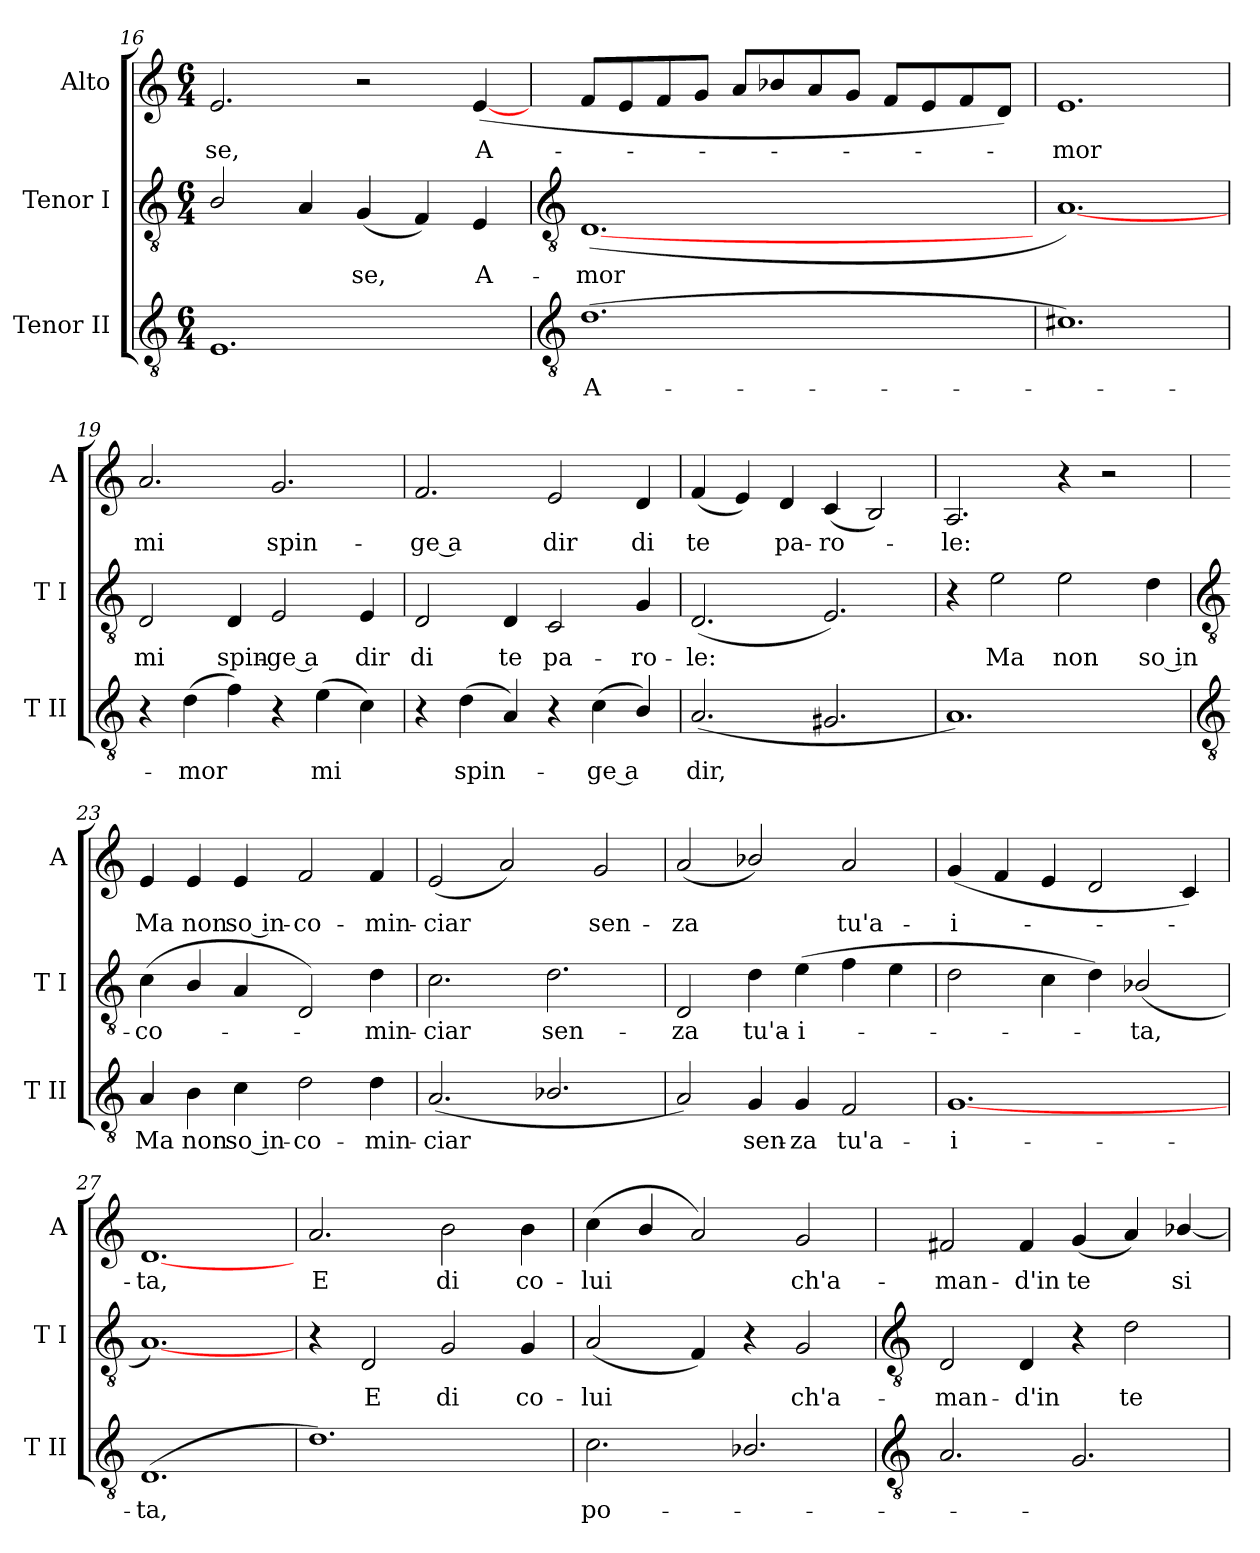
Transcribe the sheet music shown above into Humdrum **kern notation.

**kern	**text	**kern	**text	**kern	**text
*part3	*part3	*part2	*part2	*part1	*part1
*staff3	*staff3	*staff2	*staff2	*staff1	*staff1
*I"Tenor II	*	*I"Tenor I	*	*I"Alto	*
*I'T II	*	*I'T I	*	*I'A	*
*clefGv2	*	*clefGv2	*	*clefG2	*
*k[]	*	*k[]	*	*k[]	*
*C:	*	*C:	*	*C:	*
*M6/4	*	*M6/4	*	*M6/4	*
=16	=16	=16	=16	=16	=16
!	!	!	!	!	!LO:LY:b
1.E	.	2B/	.	2.e	se,
.	.	4A	.	.	.
!	!	!	!LO:LY:b	!	!
.	.	(<4G	se,	2r	.
.	.	4F)	.	.	.
!	!	!	!LO:LY:b	!	!LO:LY:b
.	.	4E	A-	(<[4e	A-
!!LO:LB:g=z
=17	=17	=17	=17	=17	=17
*clefGv2	*	*clefGv2	*	*	*
!	!LO:LY:b	!	!LO:LY:b	!	!
(>1.d	A-	(<[1.D	-mor	8fL	.
.	.	.	.	8e	.
.	.	.	.	8f	.
.	.	.	.	8gJ	.
.	.	.	.	8aL	.
.	.	.	.	8b-X/	.
.	.	.	.	8a	.
.	.	.	.	8gJ	.
.	.	.	.	8fL	.
.	.	.	.	8e	.
.	.	.	.	8f	.
.	.	.	.	8dJ)	.
=18	=18	=18	=18	=18	=18
!	!	!	!	!	!LO:LY:b
1.c#X)	.	[1.A)	.	1.e	mor
=19	=19	=19	=19	=19	=19
!	!	!	!LO:LY:b	!	!LO:LY:b
4r	.	2D	mi	2.a	mi
!	!LO:LY:b	!	!	!	!
(>4d	mor	.	.	.	.
!	!	!	!LO:LY:b	!	!
4f)	.	4D	spin-	.	.
!	!	!	!LO:LY:b	!	!LO:LY:b
4r	.	2E	-ge a	2.g	spin-
!	!LO:LY:b	!	!	!	!
(>4e	mi	.	.	.	.
!	!	!	!LO:LY:b	!	!
4c)	.	4E	dir	.	.
=20	=20	=20	=20	=20	=20
!	!	!	!LO:LY:b	!	!LO:LY:b
4r	.	2D	di	2.f	-ge a
!	!LO:LY:b	!	!	!	!
(<4d	spin-	.	.	.	.
!	!	!	!LO:LY:b	!	!
4A)	.	4D	te	.	.
!	!	!	!LO:LY:b	!	!LO:LY:b
4r	.	2C	pa-	2e	dir
!	!LO:LY:b	!	!	!	!
(<4c	ge a	.	.	.	.
!	!	!	!LO:LY:b	!	!LO:LY:b
4B/)	.	4G	-ro-	4d	di
=21	=21	=21	=21	=21	=21
!	!LO:LY:b	!	!LO:LY:b	!	!LO:LY:b
(<2.A	dir,	(<2.D	-le:	(<4f	te
.	.	.	.	4e)	.
!	!	!	!	!	!LO:LY:b
.	.	.	.	4d	pa-
!	!	!	!	!	!LO:LY:b
2.G#X	.	2.E)	.	(<4c	-ro-
.	.	.	.	2B)	.
=22	=22	=22	=22	=22	=22
!	!	!	!	!	!LO:LY:b
1.A)	.	4r	.	2.A	le:
!	!	!	!LO:LY:b	!	!
.	.	2e	Ma	.	.
!	!	!	!LO:LY:b	!	!
.	.	2e	non	4r	.
.	.	.	.	2r	.
!	!	!	!LO:LY:b	!	!
.	.	4d	so in-	.	.
!!LO:LB:g=z
=23	=23	=23	=23	=23	=23
*clefGv2	*	*clefGv2	*	*	*
!	!LO:LY:b	!	!LO:LY:b	!	!LO:LY:b
4A	Ma	(<4c	-co-	4e	Ma
!	!LO:LY:b	!	!	!	!LO:LY:b
4B	non	4B/	.	4e	non
!	!LO:LY:b	!	!	!	!LO:LY:b
4c	so in-	4A	.	4e	so in-
!	!LO:LY:b	!	!	!	!LO:LY:b
2d	-co-	2D)	.	2f	-co-
!	!LO:LY:b	!	!LO:LY:b	!	!LO:LY:b
4d	-min-	4d	-min-	4f	-min-
=24	=24	=24	=24	=24	=24
!	!LO:LY:b	!	!LO:LY:b	!	!LO:LY:b
(<2.A	-ciar	2.c	-ciar	(<2e	-ciar
.	.	.	.	2a)	.
!	!	!	!LO:LY:b	!	!
2.B-X/	.	2.d	sen-	.	.
!	!	!	!	!	!LO:LY:b
.	.	.	.	2g	sen-
=25	=25	=25	=25	=25	=25
!	!	!	!LO:LY:b	!	!LO:LY:b
2A)	.	2D	-za	(<2a	-za
!	!LO:LY:b	!	!LO:LY:b	!	!
4G	sen-	4d	tu'a-	2b-X/)	.
!	!LO:LY:b	!	!LO:LY:b	!	!
4G	-za	(>4e	-i-	.	.
!	!LO:LY:b	!	!	!	!LO:LY:b
2F	tu'a-	4f	.	2a	tu'a-
.	.	4e	.	.	.
=26	=26	=26	=26	=26	=26
!	!LO:LY:b	!	!	!	!LO:LY:b
[1.G	-i-	2d	.	(<4g	-i-
.	.	.	.	4f	.
.	.	4c	.	4e	.
.	.	4d)	.	2d	.
!	!	!	!LO:LY:b	!	!
.	.	(<2B-X/	ta,	.	.
.	.	.	.	4c)	.
=27	=27	=27	=27	=27	=27
!	!LO:LY:b	!	!	!	!LO:LY:b
(<1.D	-ta,	[1.A)	.	[1.d	-ta,
=28	=28	=28	=28	=28	=28
!	!	!	!	!	!LO:LY:b
1.d)	.	4r	.	2.a	E
!	!	!	!LO:LY:b	!	!
.	.	2D	E	.	.
!	!	!	!LO:LY:b	!	!LO:LY:b
.	.	2G	di	2b	di
!	!	!	!LO:LY:b	!	!LO:LY:b
.	.	4G	co-	4b	co-
=29	=29	=29	=29	=29	=29
!	!LO:LY:b	!	!LO:LY:b	!	!LO:LY:b
2.c	po-	(<2A	-lui	(<4cc	-lui
.	.	.	.	4b/	.
.	.	4F)	.	2a)	.
2.B-X/	.	4r	.	.	.
!	!	!	!LO:LY:b	!	!LO:LY:b
.	.	2G	ch'a-	2g	ch'a-
!!LO:LB:g=z
=30	=30	=30	=30	=30	=30
*clefGv2	*	*clefGv2	*	*	*
!	!	!	!LO:LY:b	!	!LO:LY:b
2.A	.	2D	-man-	2f#X	-man-
!	!	!	!LO:LY:b	!	!LO:LY:b
.	.	4D	-d'in	4f#	-d'in
!	!	!	!	!	!LO:LY:b
2.G	.	4r	.	(<4g	te
!	!	!	!LO:LY:b	!	!
.	.	2d	te	4a)	.
!	!	!	!	!	!LO:LY:b
.	.	.	.	[4b-X/	si
=	=	=	=	=	=
*-	*-	*-	*-	*-	*-
